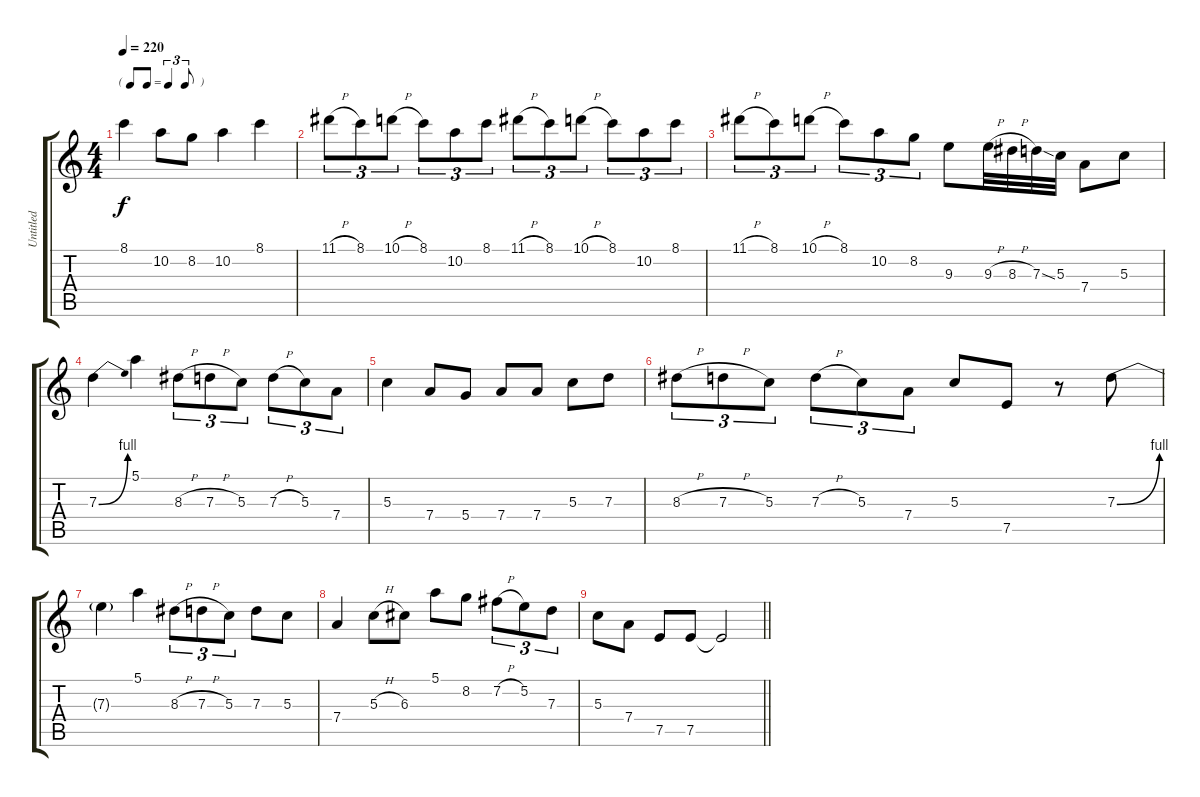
\track ("Untitled" "Untitled") {instrument acousticguitarnylon}
\staff {score tabs}
\tuning (E4 B3 G3 D3 A2 E2) {hide}
\ts (4 4)
\tf triplet8th
\tempo 220
\clef g2
\ks c
8.1.4{dy f} 10.2.8 8.2.8 10.2.4 8.1.4 |
11.1{h}.8{tu (3 2)} 8.1.8{tu (3 2)} 10.1{h}.8{tu (3 2)} 8.1.8{tu (3 2)} 10.2.8{tu (3 2)} 8.1.8{tu (3 2)} 11.1{h}.8{tu (3 2)} 8.1.8{tu (3 2)} 10.1{h}.8{tu (3 2)} 8.1.8{tu (3 2)} 10.2.8{tu (3 2)} 8.1.8{tu (3 2)} |
11.1{h}.8{tu (3 2)} 8.1.8{tu (3 2)} 10.1{h}.8{tu (3 2)} 8.1.8{tu (3 2)} 10.2.8{tu (3 2)} 8.2.8{tu (3 2)} 9.3.8 9.3{h}.32 8.3{h}.32 7.3{ss}.32 5.3.32 7.4.8 5.3.8 |
7.3{be (bend 0 0 60 4)}.4 5.1.4 8.3{h}.8{tu (3 2)} 7.3{h}.8{tu (3 2)} 5.3.8{tu (3 2)} 7.3{h}.8{tu (3 2)} 5.3.8{tu (3 2)} 7.4.8{tu (3 2)} |
5.3.4 7.4.8 5.4.8 7.4.8 7.4.8 5.3.8 7.3.8 |
8.3{h}.8{tu (3 2)} 7.3{h}.8{tu (3 2)} 5.3.8{tu (3 2)} 7.3{h}.8{tu (3 2)} 5.3.8{tu (3 2)} 7.4.8{tu (3 2)} 5.3.8 7.5.8 r.8 7.3{be (bend 0 0 60 4)}.8 |
7.3{t}.4 5.1.4 8.3{h}.8{tu (3 2)} 7.3{h}.8{tu (3 2)} 5.3.8{tu (3 2)} 7.3.8 5.3.8 |
7.4.4 5.3{h}.8 6.3.8 5.1.8 8.2.8 7.2{h}.8{tu (3 2)} 5.2.8{tu (3 2)} 7.3.8{tu (3 2)} |
\barLineRight lightlight
5.3.8 7.4.8 7.5.8 7.5.8 7.5{t}.2
